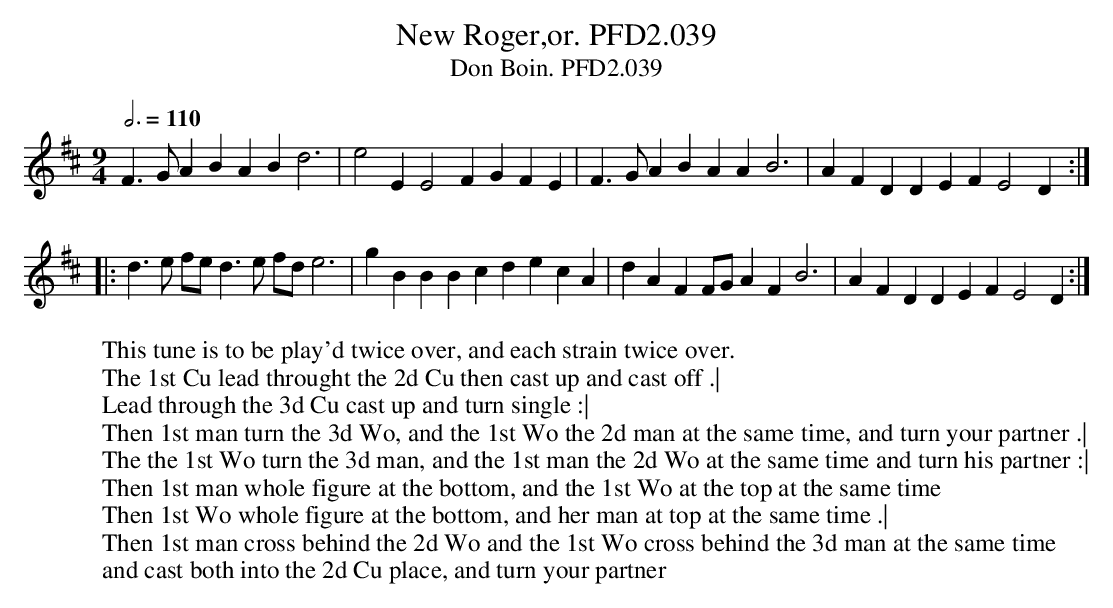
X:1
T:New Roger,or. PFD2.039
T:Don Boin. PFD2.039
M:9/4
L:1/4
Q:3/4=110
W:This tune is to be play'd twice over, and each strain twice over.
W:The 1st Cu lead throught the 2d Cu then cast up and cast off .|
W:Lead through the 3d Cu cast up and turn single :|
W:Then 1st man turn the 3d Wo, and the 1st Wo the 2d man at the same time, and turn your partner .|
W:The the 1st Wo turn the 3d man, and the 1st man the 2d Wo at the same time and turn his partner :|
W:Then 1st man whole figure at the bottom, and the 1st Wo at the top at the same time
W:Then 1st Wo whole figure at the bottom, and her man at top at the same time .|
W:Then 1st man cross behind the 2d Wo and the 1st Wo cross behind the 3d man at the same time
W:and cast both into the 2d Cu place, and turn your partner
K:D
F>GA BAB d3|e2E E2F GFE|F>GA BAA B3|AFD DEF E2D:|
|:d>e f/e/ d>e f/d/ e3|gBB Bcd ecA|dAF F/G/AF B3|AFD DEF E2D:|
